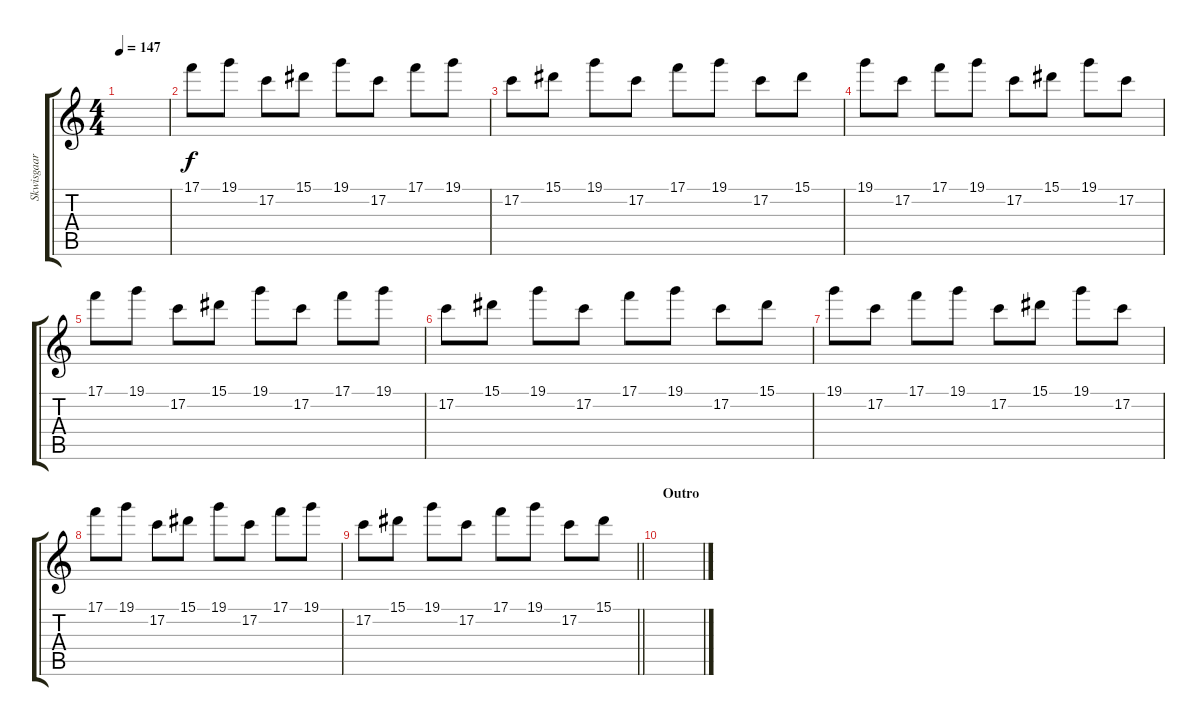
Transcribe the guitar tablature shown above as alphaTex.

\track ("Skwisgaar Skwigelf (Harmony Guitar 1)" "Skwisgaar ") {instrument distortionguitar}
\staff {score tabs}
\tuning (C4 G3 Eb3 Bb2 F2 C2) {hide}
\ts (4 4)
\tempo 147
\clef g2
\ks c
|
17.1.8{volume 16} 19.1.8 17.2.8 15.1.8 19.1.8 17.2.8 17.1.8 19.1.8 |
17.2.8 15.1.8 19.1.8 17.2.8 17.1.8 19.1.8 17.2.8 15.1.8 |
19.1.8 17.2.8 17.1.8 19.1.8 17.2.8 15.1.8 19.1.8 17.2.8 |
17.1.8 19.1.8 17.2.8 15.1.8 19.1.8 17.2.8 17.1.8 19.1.8 |
17.2.8 15.1.8 19.1.8 17.2.8 17.1.8 19.1.8 17.2.8 15.1.8 |
19.1.8 17.2.8 17.1.8 19.1.8 17.2.8 15.1.8 19.1.8 17.2.8 |
17.1.8 19.1.8 17.2.8 15.1.8 19.1.8 17.2.8 17.1.8 19.1.8 |
\barLineRight lightlight
17.2.8 15.1.8 19.1.8 17.2.8 17.1.8 19.1.8 17.2.8 15.1.8 |
\section ("" "Outro")
